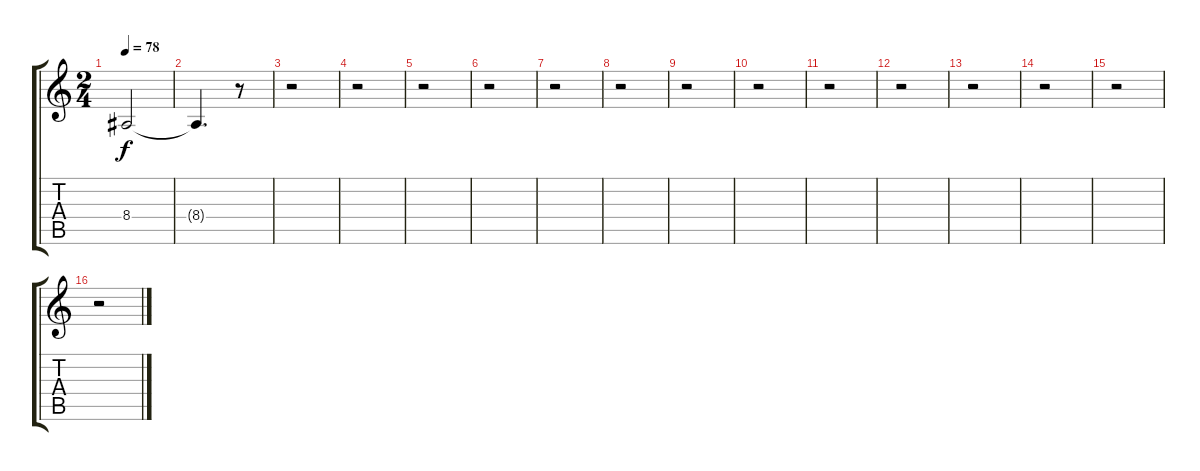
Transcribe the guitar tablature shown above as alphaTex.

\track "" {instrument choiraahs}
\staff {score tabs}
\tuning (E4 B3 G3 D3 A2 E2) {hide}
\ts (2 4)
\tempo 78
\clef g2
\ks c
8.4{t}.2{dy f} |
8.4{t}.4{d} r.8 |
r.2 |
r.2 |
r.2 |
r.2 |
r.2 |
r.2 |
r.2 |
r.2 |
r.2 |
r.2 |
r.2 |
r.2 |
r.2 |
r.2
